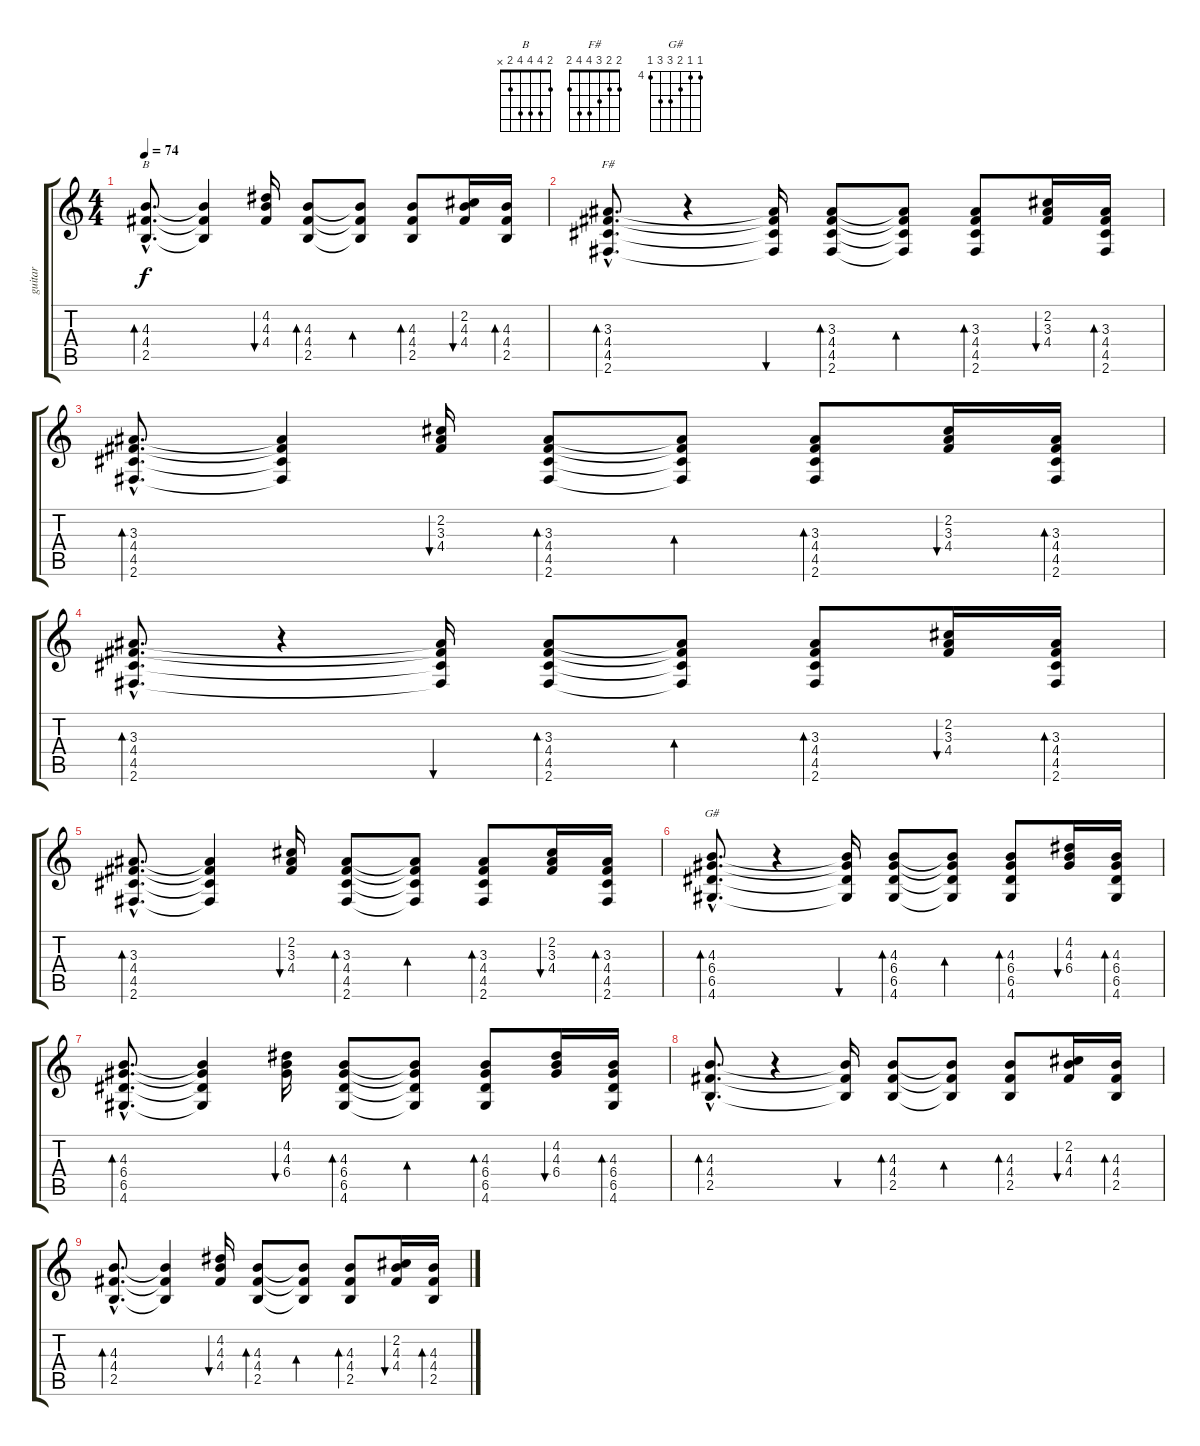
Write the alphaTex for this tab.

\track ("guitar" "guitar") {instrument overdrivenguitar}
\staff {score tabs}
\tuning (E4 B3 G3 D3 A2 E2) {hide}
\chord ("B" 2 4 4 4 2 x)
\chord ("F#" 2 2 3 4 4 2)
\chord ("G#" 4 4 5 6 6 4) {firstfret 4}
\ts (4 4)
\tempo 74
\clef g2
\ks c
(4.3{hac} 4.4{hac} 2.5{hac}).8{d bd 60 ch "B" dy f} (4.3{t} 4.4{t} 2.5{t}).4 (4.2 4.3 4.4).16{bu 60} (4.3 4.4 2.5).8{bd 60} (4.3{t} 4.4{t} 2.5{t}).8{bd 60} (4.3 4.4 2.5).8{bd 60} (2.2 4.3 4.4).16{bu 60} (4.3 4.4 2.5).16{bd 60} |
(3.3{hac} 4.4{hac} 4.5{hac} 2.6{hac}).8{d bd 60 ch "F#" volume 0} r.4 (3.3{t} 4.4{t} 4.5{t} 2.6{t}).16{bu 60} (3.3 4.4 4.5 2.6).8{bd 60} (3.3{t} 4.4{t} 4.5{t} 2.6{t}).8{bd 60} (3.3 4.4 4.5 2.6).8{bd 60} (2.2 3.3 4.4).16{bu 60} (3.3 4.4 4.5 2.6).16{bd 60} |
(3.3{hac} 4.4{hac} 4.5{hac} 2.6{hac}).8{d bd 60} (3.3{t} 4.4{t} 4.5{t} 2.6{t}).4 (2.2 3.3 4.4).16{bu 60} (3.3 4.4 4.5 2.6).8{bd 60} (3.3{t} 4.4{t} 4.5{t} 2.6{t}).8{bd 60} (3.3 4.4 4.5 2.6).8{bd 60} (2.2 3.3 4.4).16{bu 60} (3.3 4.4 4.5 2.6).16{bd 60} |
(3.3{hac} 4.4{hac} 4.5{hac} 2.6{hac}).8{d bd 60} r.4 (3.3{t} 4.4{t} 4.5{t} 2.6{t}).16{bu 60} (3.3 4.4 4.5 2.6).8{bd 60} (3.3{t} 4.4{t} 4.5{t} 2.6{t}).8{bd 60} (3.3 4.4 4.5 2.6).8{bd 60} (2.2 3.3 4.4).16{bu 60} (3.3 4.4 4.5 2.6).16{bd 60} |
(3.3{hac} 4.4{hac} 4.5{hac} 2.6{hac}).8{d bd 60} (3.3{t} 4.4{t} 4.5{t} 2.6{t}).4 (2.2 3.3 4.4).16{bu 60} (3.3 4.4 4.5 2.6).8{bd 60} (3.3{t} 4.4{t} 4.5{t} 2.6{t}).8{bd 60} (3.3 4.4 4.5 2.6).8{bd 60} (2.2 3.3 4.4).16{bu 60} (3.3 4.4 4.5 2.6).16{bd 60} |
(4.3{hac} 6.4{hac} 6.5{hac} 4.6{hac}).8{d bd 60 ch "G#"} r.4 (4.3{t} 6.4{t} 6.5{t} 4.6{t}).16{bu 60} (4.3 6.4 6.5 4.6).8{bd 60} (4.3{t} 6.4{t} 6.5{t} 4.6{t}).8{bd 60} (4.3 6.4 6.5 4.6).8{bd 60} (4.2 4.3 6.4).16{bu 60} (4.3 6.4 6.5 4.6).16{bd 60} |
(4.3{hac} 6.4{hac} 6.5{hac} 4.6{hac}).8{d bd 60} (4.3{t} 6.4{t} 6.5{t} 4.6{t}).4 (4.2 4.3 6.4).16{bu 60} (4.3 6.4 6.5 4.6).8{bd 60} (4.3{t} 6.4{t} 6.5{t} 4.6{t}).8{bd 60} (4.3 6.4 6.5 4.6).8{bd 60} (4.2 4.3 6.4).16{bu 60} (4.3 6.4 6.5 4.6).16{bd 60} |
(4.3{hac} 4.4{hac} 2.5{hac}).8{d bd 60} r.4 (4.3{t} 4.4{t} 2.5{t}).16{bu 60} (4.3 4.4 2.5).8{bd 60} (4.3{t} 4.4{t} 2.5{t}).8{bd 60} (4.3 4.4 2.5).8{bd 60} (2.2 4.3 4.4).16{bu 60} (4.3 4.4 2.5).16{bd 60} |
(4.3{hac} 4.4{hac} 2.5{hac}).8{d bd 60} (4.3{t} 4.4{t} 2.5{t}).4 (4.2 4.3 4.4).16{bu 60} (4.3 4.4 2.5).8{bd 60} (4.3{t} 4.4{t} 2.5{t}).8{bd 60} (4.3 4.4 2.5).8{bd 60} (2.2 4.3 4.4).16{bu 60} (4.3 4.4 2.5).16{bd 60}
